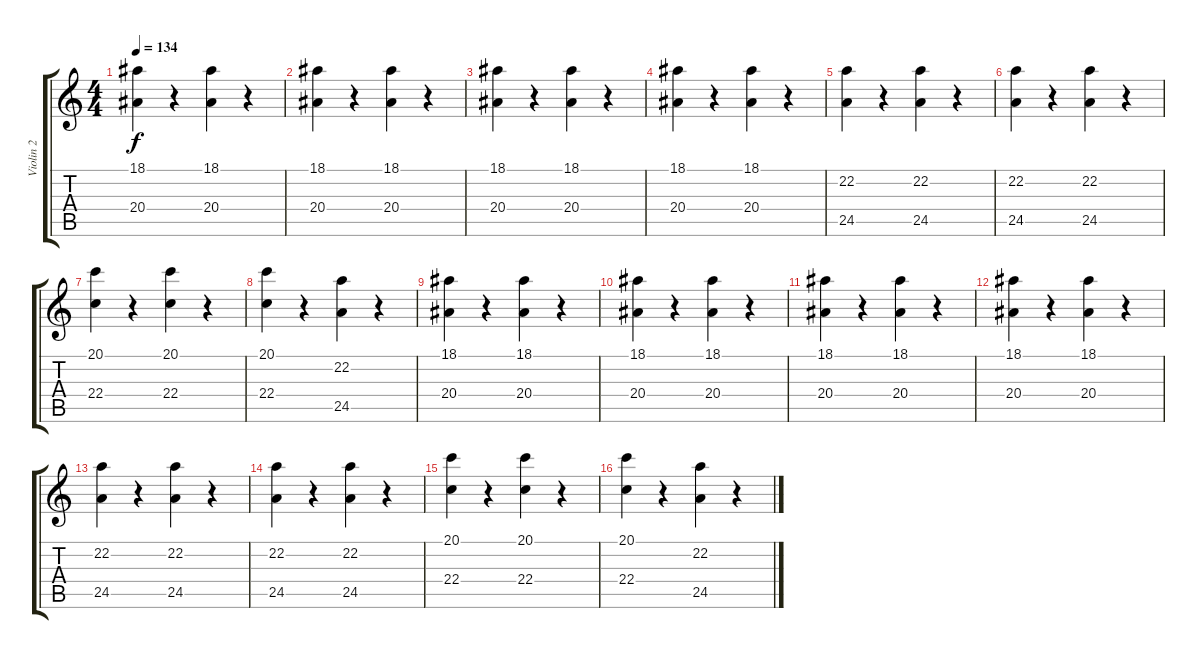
\track ("Violin 2" "Violin 2") {instrument violin}
\staff {score tabs}
\tuning (E4 B3 G3 D3 A2 E2) {hide}
\ts (4 4)
\tempo 134
\clef g2
\ks c
(18.1 20.4).4{dy f} r.4 (18.1 20.4).4 r.4 |
(18.1 20.4).4 r.4 (18.1 20.4).4 r.4 |
(18.1 20.4).4 r.4 (18.1 20.4).4 r.4 |
(18.1 20.4).4 r.4 (18.1 20.4).4 r.4 |
(22.2 24.5).4 r.4 (22.2 24.5).4 r.4 |
(22.2 24.5).4 r.4 (22.2 24.5).4 r.4 |
(20.1 22.4).4 r.4 (20.1 22.4).4 r.4 |
(20.1 22.4).4 r.4 (22.2 24.5).4 r.4 |
(18.1 20.4).4 r.4 (18.1 20.4).4 r.4 |
(18.1 20.4).4 r.4 (18.1 20.4).4 r.4 |
(18.1 20.4).4 r.4 (18.1 20.4).4 r.4 |
(18.1 20.4).4 r.4 (18.1 20.4).4 r.4 |
(22.2 24.5).4 r.4 (22.2 24.5).4 r.4 |
(22.2 24.5).4 r.4 (22.2 24.5).4 r.4 |
(20.1 22.4).4 r.4 (20.1 22.4).4 r.4 |
(20.1 22.4).4 r.4 (22.2 24.5).4 r.4
